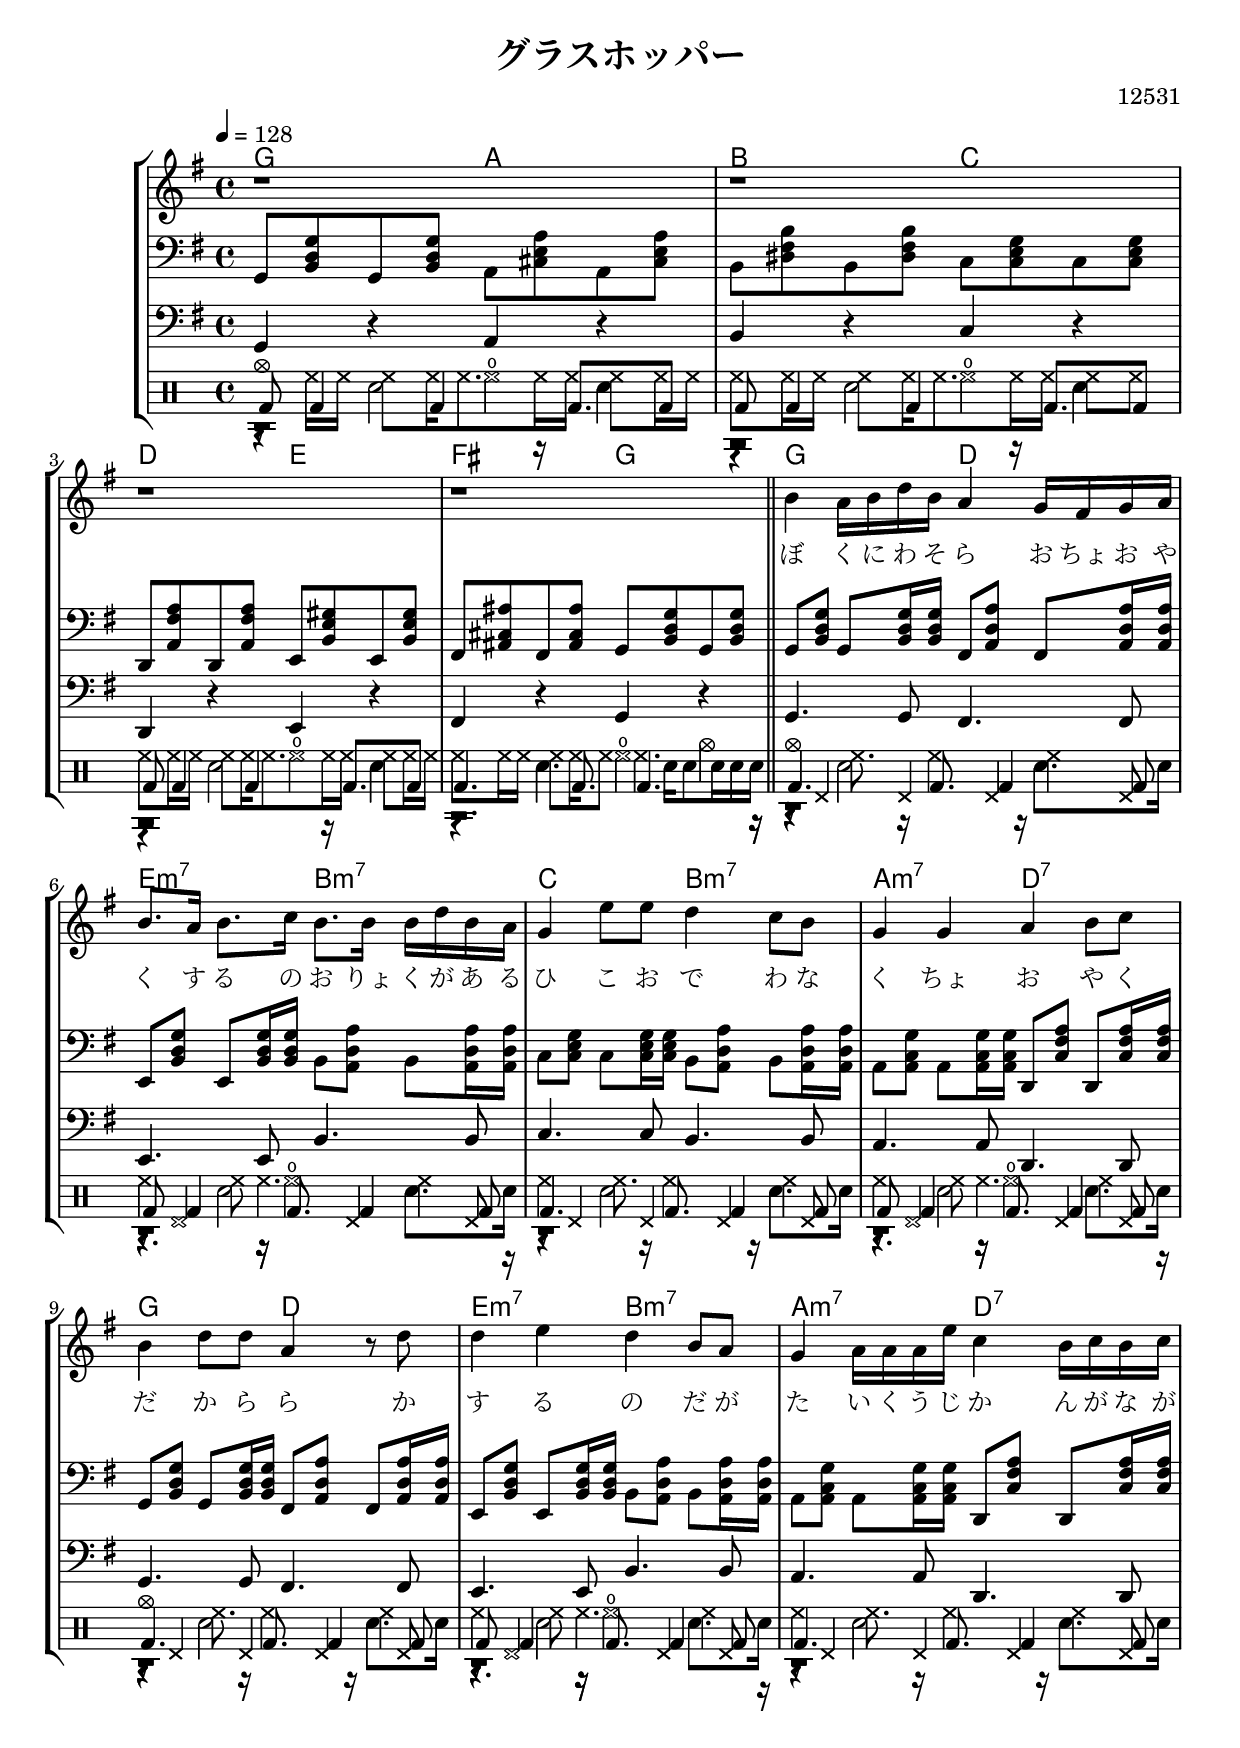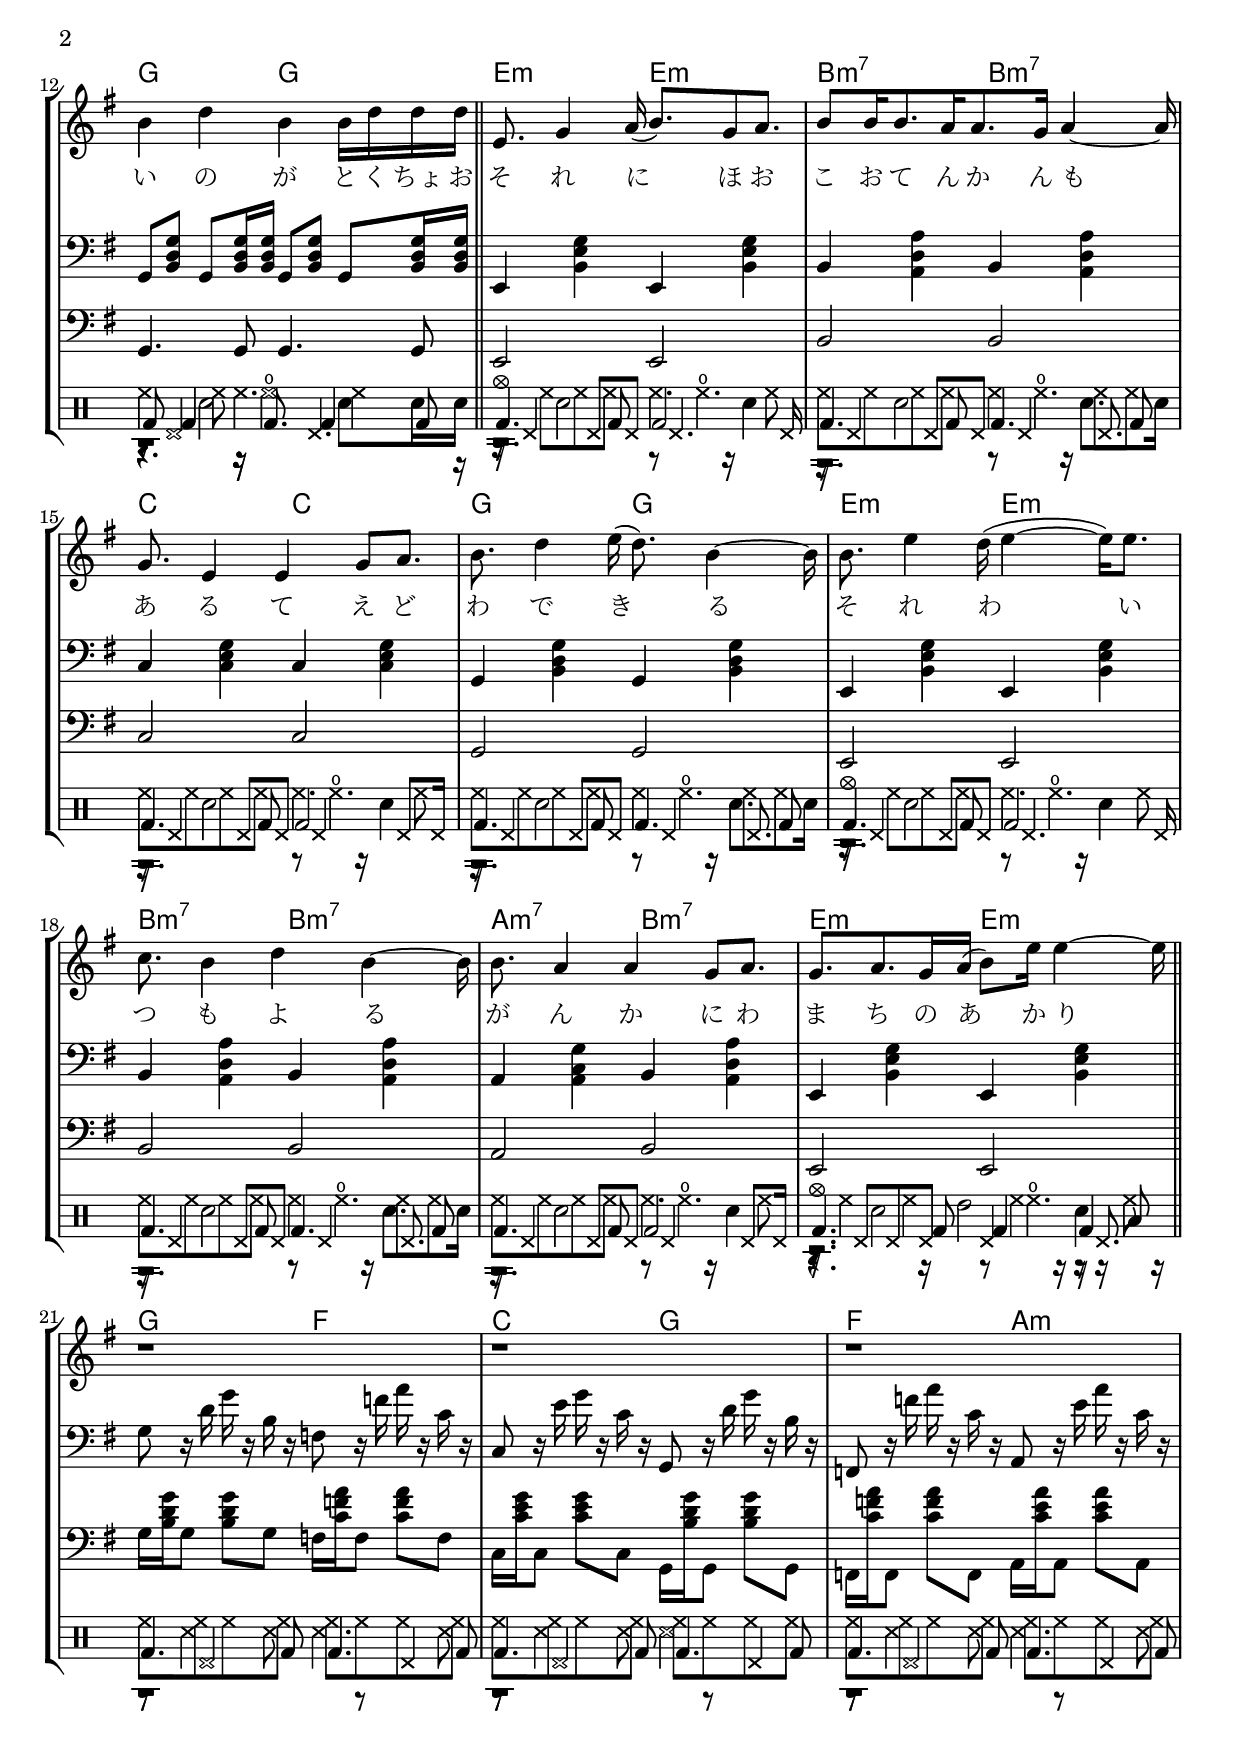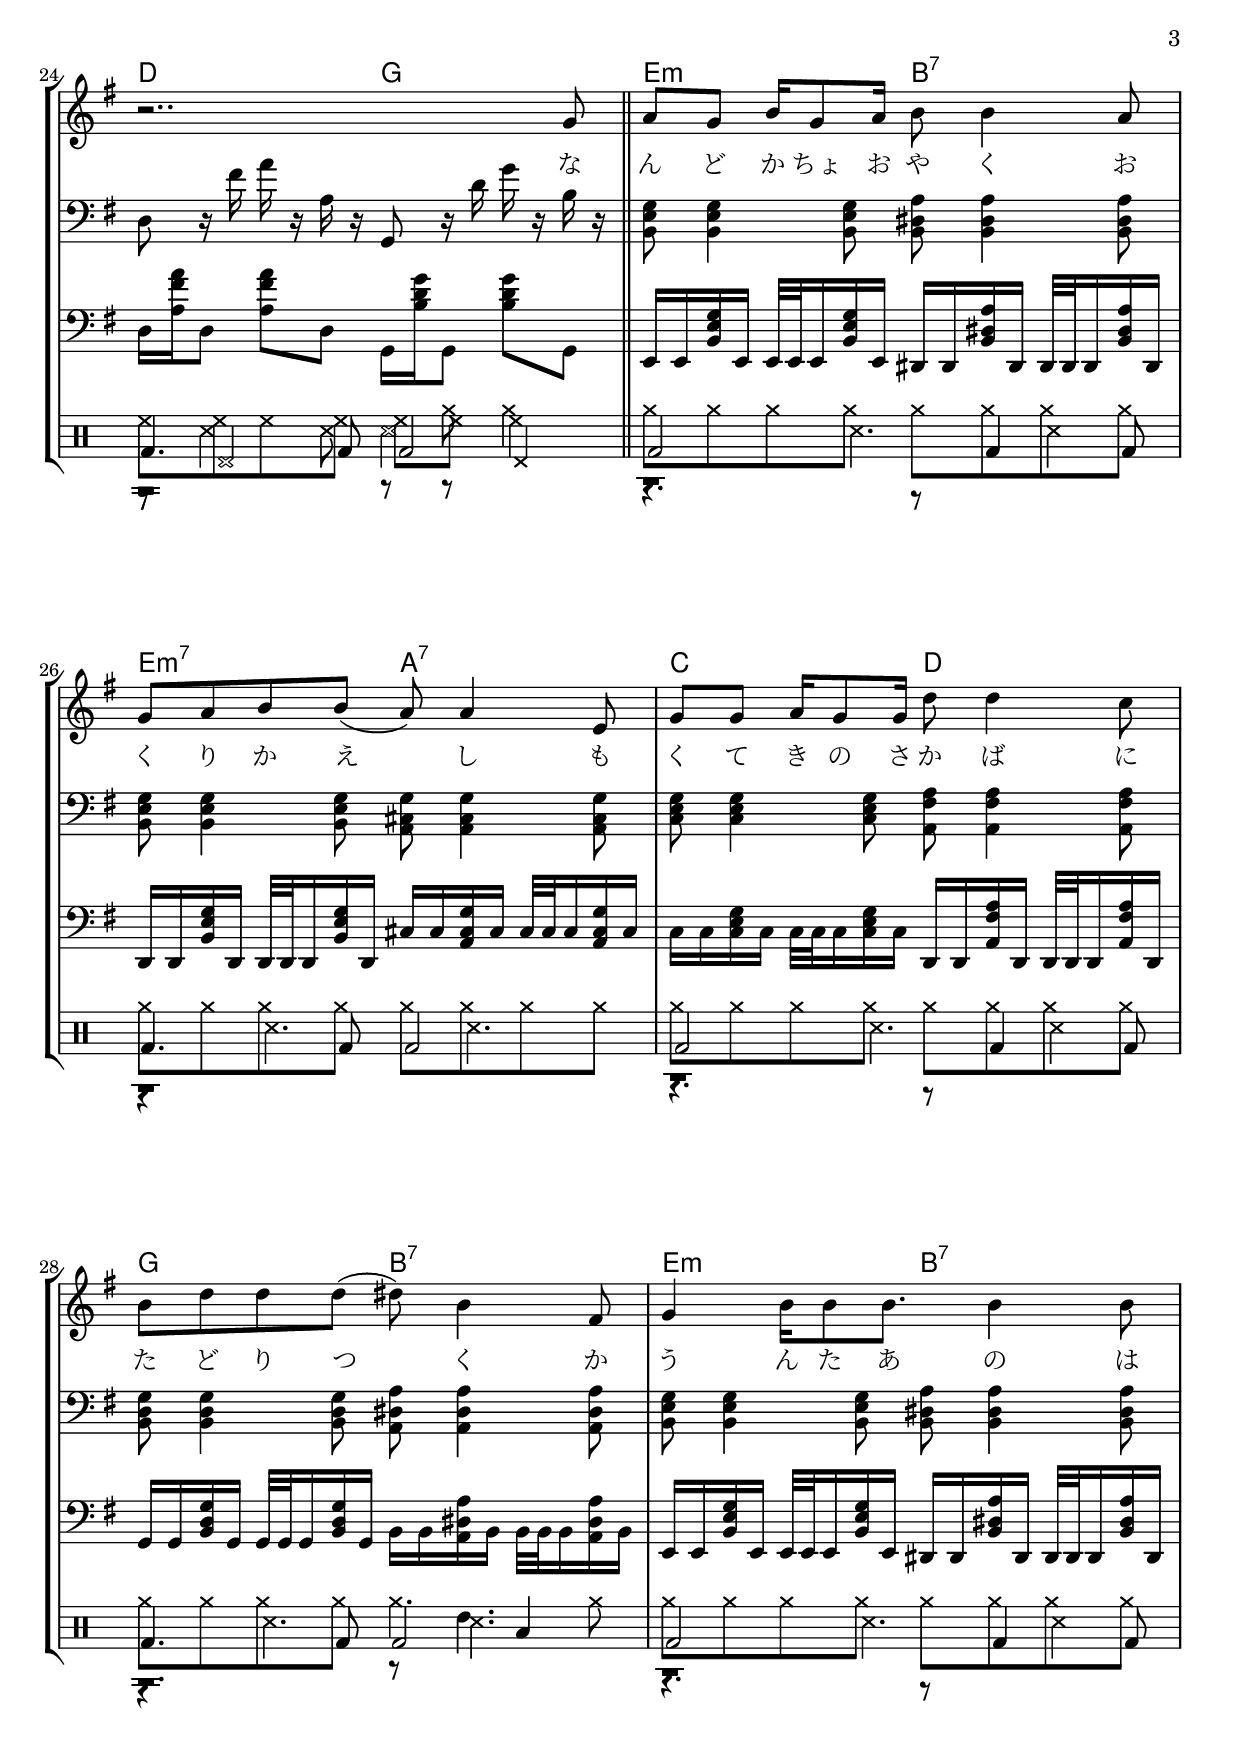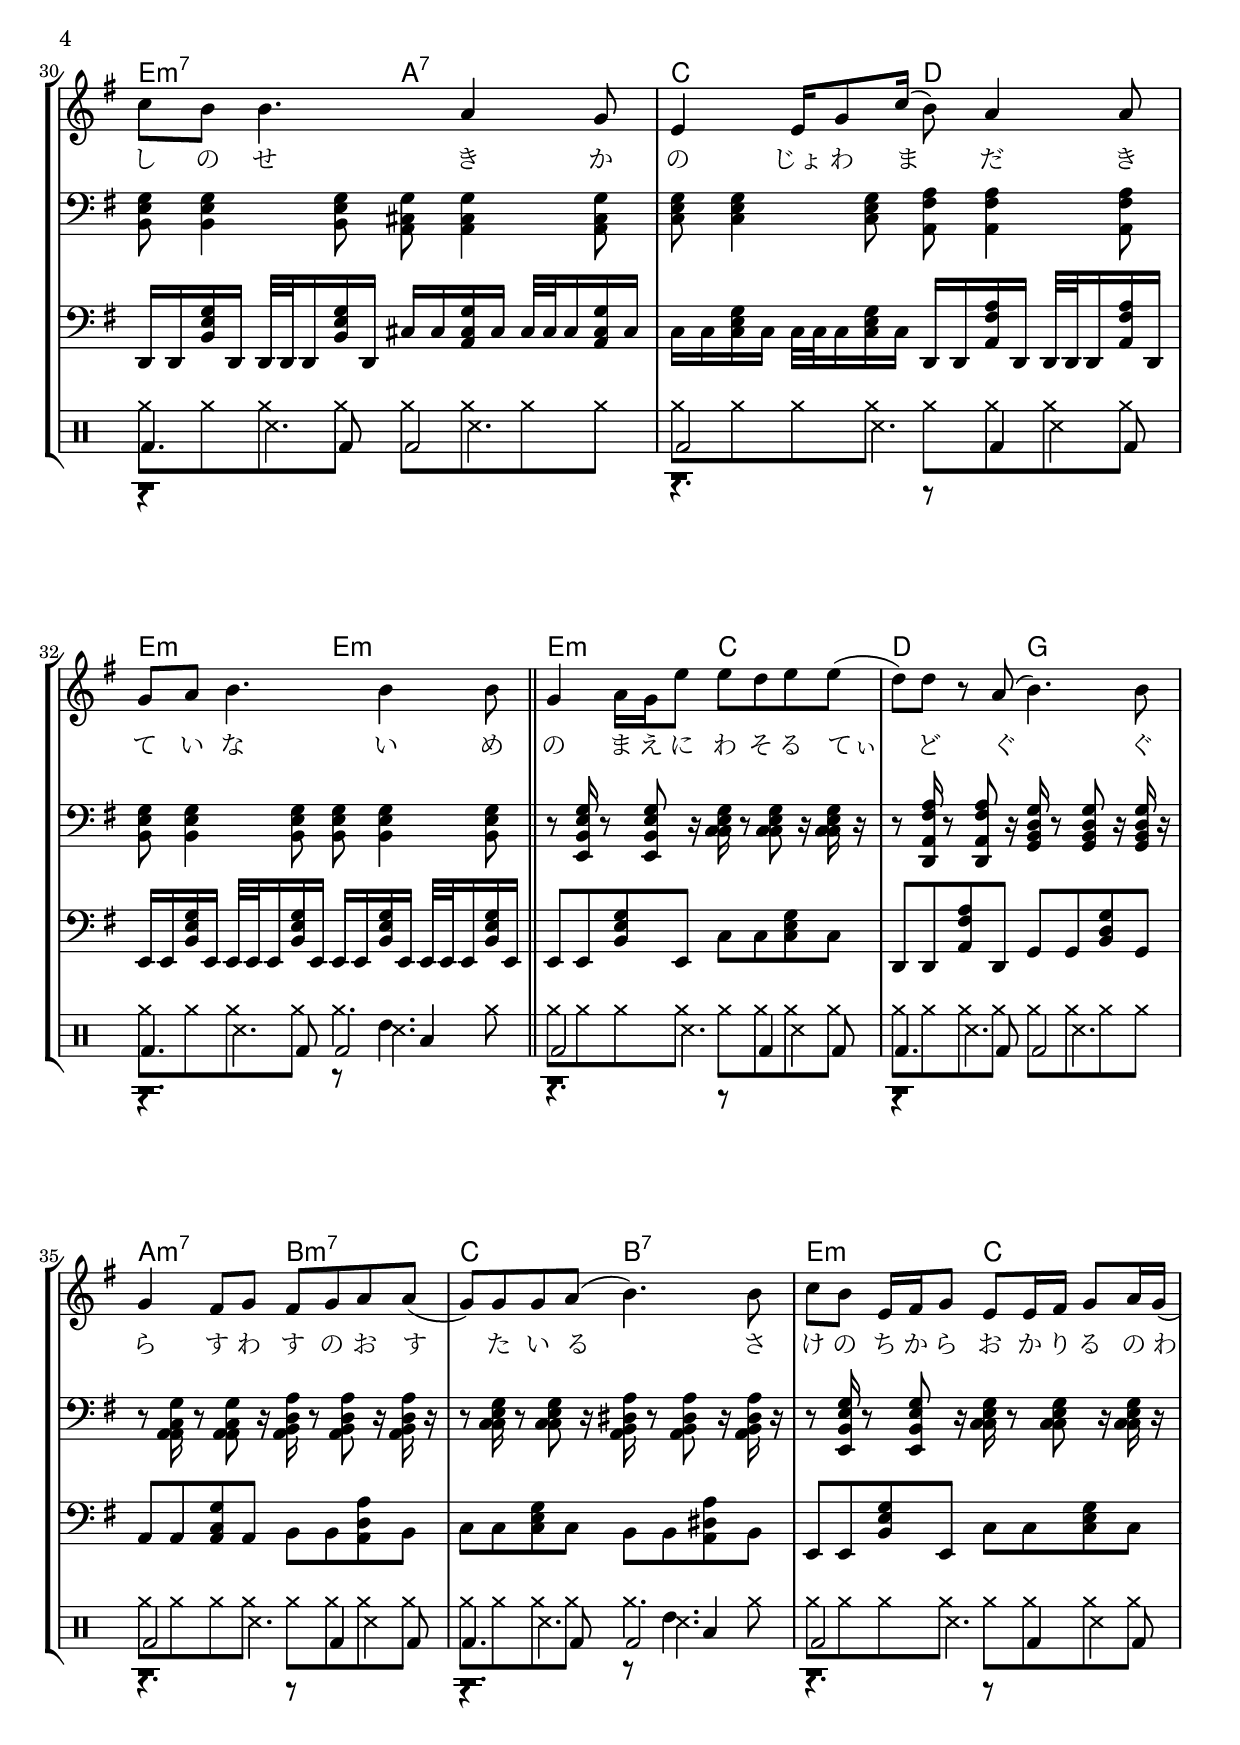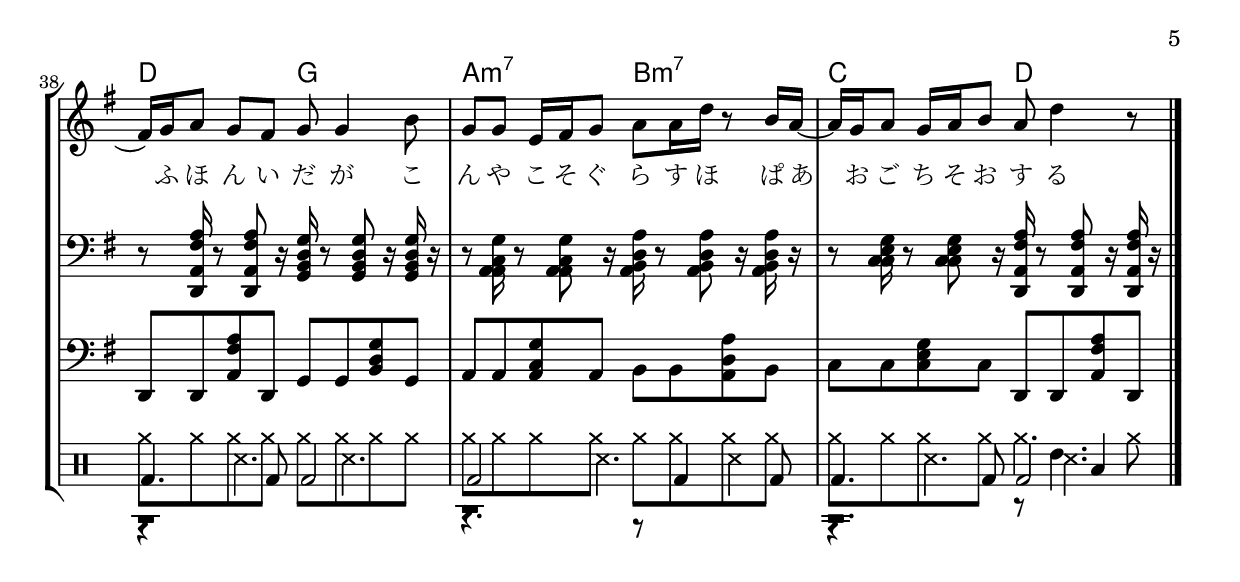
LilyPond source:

\version "2.12.1"

\header {
	title = \markup {グラスホッパー}
	composer = \markup \center-column {12531}
}

harmony = \chordmode {
	g2 a b c d e fis g 

	g d e:min7 b:min7 c b:min7 a:min7 d:7 g d e:min7 b:min7 a:min7 d:7 g g 

	e:m e:m b:min7 b:min7 c c g g e:m e:m b:min7 b:min7 a:min7 b:min7 e:m e:m 

	g f c g f a:m d g 

	e:m b:7 e:min7 a:7 c d g b:7 e:m b:7 e:min7 a:7 c d e:m e:m 

	e:m c d g a:min7 b:min7 c b:7 e:m c d g a:min7 b:min7 c d 
}

melody = {
	\key g \major
	\tempo 4 = 128
	r1 | r1 | r1 | r1   
	\set Staff.midiInstrument = #"mmi0.38"
	 b'4  a'16  b'16  d''16  b'16  a'4  g'16  fis'16  g'16  a'16 
	b'8.  a'16  b'8.  c''16  b'8.  b'16  b'16  d''16  b'16  a'16 
	g'4  e''8  e''8  d''4  c''8  b'8 
	g'4  g'4  a'4  b'8  c''8 
	b'4  d''8  d''8  a'4  r8  d''8 
	d''4  e''4  d''4  b'8  a'8 
	g'4  a'16  a'16  a'16  e''16  c''4  b'16  c''16  b'16  c''16 
	b'4  d''4  b'4  b'16  d''16  d''16  d''16
	\set Staff.midiInstrument = #"mmi0.38"
	 e'8.  g'4  a'16  (b'8.)  g'8  a'8. 
	b'8  b'16  b'8.  a'16  a'8.  g'16  a'4~a'16 
	g'8.  e'4  e'4  g'8  a'8. 
	b'8.  d''4  e''16  (d''8.)  b'4~b'16 
	b'8.  e''4  d''16  (e''4~e''16)  e''8. 
	c''8.  b'4  d''4  b'4~b'16 
	b'8.  a'4  a'4  g'8  a'8. 
	g'8.  a'8.  g'16  a'16  (b'8)  e''16  e''4~e''16
	r1 | r1 | r1 | r2.. 
	\set Staff.midiInstrument = #"mmi0.40"
	g'8 
	a'8  g'8  b'16  g'8  a'16  b'8  b'4  a'8 
	g'8  a'8  b'8  b'8  (a'8)  a'4  e'8 
	g'8  g'8  a'16  g'8  g'16  d''8  d''4  c''8 
	b'8  d''8  d''8  d''8  (dis''8)  b'4  fis'8 
	g'4  b'16  b'8  b'8.  b'4  b'8 
	c''8  b'8  b'4.  a'4  g'8 
	e'4  e'16  g'8  c''16  (b'8)  a'4  a'8 
	g'8  a'8  b'4.  b'4  	\set Staff.midiInstrument = #"mmi0.40"
	b'8 
	g'4  a'16  g'16  e''8  e''8  d''8  e''8  e''8 
	(d''8)  d''8  r8  a'8  (b'4.)  b'8 
	g'4  fis'8  g'8  fis'8  g'8  a'8  a'8 
	(g'8)  g'8  g'8  a'8  (b'4.)  b'8 
	c''8  b'8  e'16  fis'16  g'8  e'8  e'16  fis'16  g'8  a'16  g'16 
	(fis'16)  g'16  a'8  g'8  fis'8  g'8  g'4  b'8 
	g'8  g'8  e'16  fis'16  g'8  a'8  a'16  d''16  r8  b'16  a'16~ 
	a'16  g'16  a'8  g'16  a'16  b'8  a'8  d''4  	r8 	\bar "|."
}

words = \lyricmode {
	
	ぼ  く  に  わ  そ  ら  お  ちょ  お  や  く  す  る  の  お  りょ  く  が  あ  る  ひ  こ  お  で  わ  な  く  ちょ  お  や  く  だ  か  ら  ら  か  す  る  の  だ  が  た  い  く  う  じ  か  ん  が  な  が  い  の  が  と  く  ちょ  お  
	そ  れ  に  ほ  お  こ  お  て  ん  か  ん  も  あ  る  て  え  ど  わ  で  き  る  そ  れ  わ  い  つ  も  よ  る  が  ん  か  に  わ  ま  ち  の  あ  か  り  
	
	な  ん  ど  か  ちょ  お  や  く  お  く  り  か  え  し  も  く  て  き  の  さ  か  ば  に  た  ど  り  つ  く  か  う  ん  た  あ  の  は  し  の  せ  き  か  の  じょ  わ  ま  だ  き  て  い  な  い  
	め  の  ま  え  に  わ  そ  る  てぃ  ど  ぐ  ぐ  ら  す  わ  す  の  お  す  た  い  る  さ  け  の  ち  か  ら  お  か  り  る  の  わ  ふ  ほ  ん  い  だ  が  こ  ん  や  こ  そ  ぐ  ら  す  ほ  ぱ  あ  お  ご  ち  そ  お  す  る  
}

tempochange = {
	\tempo 4 = 128
	r1 | r1 | r1 | r1 \bar "||"
	\tempo 4 = 128
	r1 | r1 | r1 | r1 | r1 | r1 | r1 | r1 \bar "||"
	\tempo 4 = 128
	r1 | r1 | r1 | r1 | r1 | r1 | r1 | r1 \bar "||"
	\tempo 4 = 128
	r1 | r1 | r1 | r1 \bar "||"
	\tempo 4 = 128
	r1 | r1 | r1 | r1 | r1 | r1 | r1 | r1 \bar "||"
	\tempo 4 = 128
	r1 | r1 | r1 | r1 | r1 | r1 | r1 | r1 \bar "|."
}

mainacc = {
	\clef bass
	\set Staff.midiInstrument = #"Synth Bass 2"
	\key g \major
	\tempo 4 = 128
	g,8 <b, d g> g, <b, d g>
	a,8 <cis e a> a, <cis e a>
	b,8 <dis fis b> b, <dis fis b>
	c8 <c e g> c <c e g>
	d,8 <a, fis a> d, <a, fis a>
	e,8 <b, e gis> e, <b, e gis>
	fis,8 <ais, cis ais> fis, <ais, cis ais>
	g,8 <b, d g> g, <b, d g>
	\bar "||"

	\set Staff.midiInstrument = #"Synth Bass 1"
	g,8 <b, d g> g, <b, d g>16 <b, d g>
	fis,8 <a, d a> fis, <a, d a>16 <a, d a>
	e,8 <b, d g> e, <b, d g>16 <b, d g>
	b,8 <a, d a> b, <a, d a>16 <a, d a>
	c8 <c e g> c <c e g>16 <c e g>
	b,8 <a, d a> b, <a, d a>16 <a, d a>
	a,8 <a, c g> a, <a, c g>16 <a, c g>
	d,8 <c fis a> d, <c fis a>16 <c fis a>
	g,8 <b, d g> g, <b, d g>16 <b, d g>
	fis,8 <a, d a> fis, <a, d a>16 <a, d a>
	e,8 <b, d g> e, <b, d g>16 <b, d g>
	b,8 <a, d a> b, <a, d a>16 <a, d a>
	a,8 <a, c g> a, <a, c g>16 <a, c g>
	d,8 <c fis a> d, <c fis a>16 <c fis a>
	g,8 <b, d g> g, <b, d g>16 <b, d g>
	g,8 <b, d g> g, <b, d g>16 <b, d g>
	\bar "||"

	\set Staff.midiInstrument = #"Synth Bass 1"
	e,4 <b, e g>4
	e,4 <b, e g>4
	b,4 <a, d a>4
	b,4 <a, d a>4
	c4 <c e g>4
	c4 <c e g>4
	g,4 <b, d g>4
	g,4 <b, d g>4
	e,4 <b, e g>4
	e,4 <b, e g>4
	b,4 <a, d a>4
	b,4 <a, d a>4
	a,4 <a, c g>4
	b,4 <a, d a>4
	e,4 <b, e g>4
	e,4 <b, e g>4
	\bar "||"

	\set Staff.midiInstrument = #"Electric Piano 1"
	g8r16d'16g'16r16b16r16
	f8r16f'16a'16r16c'16r16
	c8r16e'16g'16r16c'16r16
	g,8r16d'16g'16r16b16r16
	f,8r16f'16a'16r16c'16r16
	a,8r16e'16a'16r16c'16r16
	d8r16fis'16a'16r16a16r16
	g,8r16d'16g'16r16b16r16
	\bar "||"

	\set Staff.midiInstrument = #"Bright Acoustic"
	<b, e g>8 <b, e g>4 <b, e g>8
	<b, dis a>8 <b, dis a>4 <b, dis a>8
	<b, e g>8 <b, e g>4 <b, e g>8
	<a, cis g>8 <a, cis g>4 <a, cis g>8
	<c e g>8 <c e g>4 <c e g>8
	<a, fis a>8 <a, fis a>4 <a, fis a>8
	<b, d g>8 <b, d g>4 <b, d g>8
	<a, dis a>8 <a, dis a>4 <a, dis a>8
	<b, e g>8 <b, e g>4 <b, e g>8
	<b, dis a>8 <b, dis a>4 <b, dis a>8
	<b, e g>8 <b, e g>4 <b, e g>8
	<a, cis g>8 <a, cis g>4 <a, cis g>8
	<c e g>8 <c e g>4 <c e g>8
	<a, fis a>8 <a, fis a>4 <a, fis a>8
	<b, e g>8 <b, e g>4 <b, e g>8
	<b, e g>8 <b, e g>4 <b, e g>8
	\bar "||"

	\set Staff.midiInstrument = #"Bright Acoustic"
	r8 <e, b, e g>16 r8 <e, b, e g>8 r16
	<c c e g>16 r8      <c c e g>8 r16 <c c e g>16 r16
	r8 <d, a, fis a>16 r8 <d, a, fis a>8 r16
	<g, b, d g>16 r8      <g, b, d g>8 r16 <g, b, d g>16 r16
	r8 <a, a, c g>16 r8 <a, a, c g>8 r16
	<b, a, d a>16 r8      <b, a, d a>8 r16 <b, a, d a>16 r16
	r8 <c c e g>16 r8 <c c e g>8 r16
	<b, a, dis a>16 r8      <b, a, dis a>8 r16 <b, a, dis a>16 r16
	r8 <e, b, e g>16 r8 <e, b, e g>8 r16
	<c c e g>16 r8      <c c e g>8 r16 <c c e g>16 r16
	r8 <d, a, fis a>16 r8 <d, a, fis a>8 r16
	<g, b, d g>16 r8      <g, b, d g>8 r16 <g, b, d g>16 r16
	r8 <a, a, c g>16 r8 <a, a, c g>8 r16
	<b, a, d a>16 r8      <b, a, d a>8 r16 <b, a, d a>16 r16
	r8 <c c e g>16 r8 <c c e g>8 r16
	<d, a, fis a>16 r8      <d, a, fis a>8 r16 <d, a, fis a>16 r16
	\bar "|."
}

subacc = {
	\clef bass
	\set Staff.midiInstrument = #"Steel Drums"
	\key g \major
	\tempo 4 = 128
	g,4 r4
	a,4 r4
	b,4 r4
	c4 r4
	d,4 r4
	e,4 r4
	fis,4 r4
	g,4 r4
	\bar "||"

	\set Staff.midiInstrument = #"Steel Drums"
	g,4.g,8
	fis,4.fis,8
	e,4.e,8
	b,4.b,8
	c4.c8
	b,4.b,8
	a,4.a,8
	d,4.d,8
	g,4.g,8
	fis,4.fis,8
	e,4.e,8
	b,4.b,8
	a,4.a,8
	d,4.d,8
	g,4.g,8
	g,4.g,8
	\bar "||"

	\set Staff.midiInstrument = #"Steel Drums"
	e,2
	e,2
	b,2
	b,2
	c2
	c2
	g,2
	g,2
	e,2
	e,2
	b,2
	b,2
	a,2
	b,2
	e,2
	e,2
	\bar "||"

	\set Staff.midiInstrument = #"Alto Sax"
	g16 <b d' g'>16 g8 <b d' g'>8 g8
	f16 <c' f' a'>16 f8 <c' f' a'>8 f8
	c16 <c' e' g'>16 c8 <c' e' g'>8 c8
	g,16 <b d' g'>16 g,8 <b d' g'>8 g,8
	f,16 <c' f' a'>16 f,8 <c' f' a'>8 f,8
	a,16 <c' e' a'>16 a,8 <c' e' a'>8 a,8
	d16 <a fis' a'>16 d8 <a fis' a'>8 d8
	g,16 <b d' g'>16 g,8 <b d' g'>8 g,8
	\bar "||"

	\set Staff.midiInstrument = #"Alto Sax"
	e,16 e,16 <b, e g>16 e,16   e,32 e,32 e,16 <b, e g>16 e,16
	dis,16 dis,16 <b, dis a>16 dis,16   dis,32 dis,32 dis,16 <b, dis a>16 dis,16
	d,16 d,16 <b, e g>16 d,16   d,32 d,32 d,16 <b, e g>16 d,16
	cis16 cis16 <a, cis g>16 cis16   cis32 cis32 cis16 <a, cis g>16 cis16
	c16 c16 <c e g>16 c16   c32 c32 c16 <c e g>16 c16
	d,16 d,16 <a, fis a>16 d,16   d,32 d,32 d,16 <a, fis a>16 d,16
	g,16 g,16 <b, d g>16 g,16   g,32 g,32 g,16 <b, d g>16 g,16
	b,16 b,16 <a, dis a>16 b,16   b,32 b,32 b,16 <a, dis a>16 b,16
	e,16 e,16 <b, e g>16 e,16   e,32 e,32 e,16 <b, e g>16 e,16
	dis,16 dis,16 <b, dis a>16 dis,16   dis,32 dis,32 dis,16 <b, dis a>16 dis,16
	d,16 d,16 <b, e g>16 d,16   d,32 d,32 d,16 <b, e g>16 d,16
	cis16 cis16 <a, cis g>16 cis16   cis32 cis32 cis16 <a, cis g>16 cis16
	c16 c16 <c e g>16 c16   c32 c32 c16 <c e g>16 c16
	d,16 d,16 <a, fis a>16 d,16   d,32 d,32 d,16 <a, fis a>16 d,16
	e,16 e,16 <b, e g>16 e,16   e,32 e,32 e,16 <b, e g>16 e,16
	e,16 e,16 <b, e g>16 e,16   e,32 e,32 e,16 <b, e g>16 e,16
	\bar "||"

	\set Staff.midiInstrument = #"Alto Sax"
	e,8 e,8 <b, e g>8 e,8
	c8 c8 <c e g>8 c8
	d,8 d,8 <a, fis a>8 d,8
	g,8 g,8 <b, d g>8 g,8
	a,8 a,8 <a, c g>8 a,8
	b,8 b,8 <a, d a>8 b,8
	c8 c8 <c e g>8 c8
	b,8 b,8 <a, dis a>8 b,8
	e,8 e,8 <b, e g>8 e,8
	c8 c8 <c e g>8 c8
	d,8 d,8 <a, fis a>8 d,8
	g,8 g,8 <b, d g>8 g,8
	a,8 a,8 <a, c g>8 a,8
	b,8 b,8 <a, d a>8 b,8
	c8 c8 <c e g>8 c8
	d,8 d,8 <a, fis a>8 d,8
	\bar "|."
}

percA = {
	\drummode {
	r2 hho2  |r2 hho2  |r2 hho2  |r2 hho2  \bar "||"
	r4 hh8. hh4 r16 hh4  |hh4 hh8 hh4. hh4  |hh4 hh8. hh4 r16 hh4  |hh4 hh8 hh4. hh4  |r4 hh8. hh4 r16 hh4  |hh4 hh8 hh4. hh4  |hh4 hh8. hh4 r16 hh4  |hh4 hh8 hh4. hh4  \bar "||"
	r2 r8 hho4.  |r2 r8 hho4.  |r2 r8 hho4.  |r2 r8 hho4.  |r2 r8 hho4.  |r2 r8 hho4.  |r2 r8 hho4.  |r2 r8 hho4.  \bar "||"
	hh8 hh8 hh8 hh8 hh8 hh8 hh8 hh8  |hh8 hh8 hh8 hh8 hh8 hh8 hh8 hh8  |hh8 hh8 hh8 hh8 hh8 hh8 hh8 hh8  |hh8 hh8 hh8 hh8 hh8 hh8 hh4  \bar "||"
	bd2 r8 bd4 bd8  |bd4. bd8 bd2  |bd2 r8 bd4 bd8  |bd4. bd8 bd2  |bd2 r8 bd4 bd8  |bd4. bd8 bd2  |bd2 r8 bd4 bd8  |bd4. bd8 bd2  \bar "||"
	bd2 r8 bd4 bd8  |bd4. bd8 bd2  |bd2 r8 bd4 bd8  |bd4. bd8 bd2  |bd2 r8 bd4 bd8  |bd4. bd8 bd2  |bd2 r8 bd4 bd8  |bd4. bd8 bd2  \bar "|."
	}
}

percB = {
	\drummode {
	r8 hh16 hh16 hh8 hh16 hh8. hh16 hh16 hh8 hh16 hh16  |hh8 hh16 hh16 hh8 hh16 hh8. hh16 hh16 hh8 hh8  |hh8 hh16 hh16 hh8 hh16 hh8. hh16 hh16 hh8 hh16 hh16  |hh8 hh16 hh16 hh8 hh16 hh8 hh4. r16  \bar "||"
	r8 hhp4 hhp4 hhp4 hhp8  |r8 hhp2 hhp4 hhp8  |r8 hhp4 hhp4 hhp4 hhp8  |r8 hhp2 hhp4 hhp8  |r8 hhp4 hhp4 hhp4 hhp8  |r8 hhp2 hhp4 hhp8  |r8 hhp4 hhp4 hhp4 hhp8  |r8 hhp2 hhp4.  \bar "||"
	r8 hh8 hh8 hh8 hh4. hh8  |hh8 hh8 hh8 hh8 hh4 hh8 hh8  |hh8 hh8 hh8 hh8 hh4. hh8  |hh8 hh8 hh8 hh8 hh4 hh8 hh8  |r8 hh8 hh8 hh8 hh4. hh8  |hh8 hh8 hh8 hh8 hh4 hh8 hh8  |hh8 hh8 hh8 hh8 hh4. hh8  |r16 hh4 hh4 hh4 r16 hh8  \bar "||"
	bd4. bd8 bd4. bd8  |bd4. bd8 bd4. bd8  |bd4. bd8 bd4. bd8  |bd4. bd8 bd2  \bar "||"
	r4. ss4. ss4  |r4 ss4. ss4.  |r4. ss4. ss4  |r4 ss4. ss4.  |r4. ss4. ss4  |r4 ss4. ss4.  |r4. ss4. ss4  |r4 ss4. ss4.  \bar "||"
	r4. ss4. ss4  |r4 ss4. ss4.  |r4. ss4. ss4  |r4 ss4. ss4.  |r4. ss4. ss4  |r4 ss4. ss4.  |r4. ss4. ss4  |r4 ss4. ss4.  \bar "|."
	}
}

percC = {
	\drummode {
	r4 sn2 sn4  |r4 sn2 sn4  |r4 sn2 sn4  |r4 sn4. sn16 sn8 sn16 sn16 sn16  \bar "||"
	r4 sn2 sn8. sn16  |r4 sn2 sn8. sn16  |r4 sn2 sn8. sn16  |r4 sn2 sn8. sn16  |r4 sn2 sn8. sn16  |r4 sn2 sn8. sn16  |r4 sn2 sn8. sn16  |r4 sn2 sn8 sn16 sn16  \bar "||"
	r16 hhp4 hhp8 hhp8 hhp4. hhp16  |r16 hhp4 hhp8 hhp8 hhp4 hhp8.  |r16 hhp4 hhp8 hhp8 hhp4 hhp8 hhp16  |r16 hhp4 hhp8 hhp8 hhp4 hhp8.  |r16 hhp4 hhp8 hhp8 hhp4. hhp16  |r16 hhp4 hhp8 hhp8 hhp4 hhp8.  |r16 hhp4 hhp8 hhp8 hhp4 hhp8 hhp16  |r8 hhp8 hhp8 hhp8 hhp4 r16 hhp8.  \bar "||"
	r8 ss4 ss8 ss4. ss8  |r8 ss4 ss8 ss2  |r8 ss4 ss8 ss4. ss8  |r8 ss4 ss8 ss2  \bar "||"
	cymr8 cymr8 cymr8 cymr8 cymr8 cymr8 cymr8 cymr8  |cymr8 cymr8 cymr8 cymr8 cymr8 cymr8 cymr8 cymr8  |cymr8 cymr8 cymr8 cymr8 cymr8 cymr8 cymr8 cymr8  |cymr8 cymr8 cymr8 cymr8 cymr4. cymr8  |cymr8 cymr8 cymr8 cymr8 cymr8 cymr8 cymr8 cymr8  |cymr8 cymr8 cymr8 cymr8 cymr8 cymr8 cymr8 cymr8  |cymr8 cymr8 cymr8 cymr8 cymr8 cymr8 cymr8 cymr8  |cymr8 cymr8 cymr8 cymr8 cymr4. cymr8  \bar "||"
	cymr8 cymr8 cymr8 cymr8 cymr8 cymr8 cymr8 cymr8  |cymr8 cymr8 cymr8 cymr8 cymr8 cymr8 cymr8 cymr8  |cymr8 cymr8 cymr8 cymr8 cymr8 cymr8 cymr8 cymr8  |cymr8 cymr8 cymr8 cymr8 cymr4. cymr8  |cymr8 cymr8 cymr8 cymr8 cymr8 cymr8 cymr8 cymr8  |cymr8 cymr8 cymr8 cymr8 cymr8 cymr8 cymr8 cymr8  |cymr8 cymr8 cymr8 cymr8 cymr8 cymr8 cymr8 cymr8  |cymr8 cymr8 cymr8 cymr8 cymr4. cymr8  \bar "|."
	}
}

percD = {
	\drummode {
	bd8 bd4 bd4 r16 bd8. bd8  |bd8 bd4 bd4 r16 bd8. bd8  |bd8 bd4 bd4 r16 bd8. bd8  |bd4. bd8. bd4. r16  \bar "||"
	bd4. r16 bd8. bd4 bd8  |bd8 bd4 r16 bd8. bd4 bd8  |bd4. r16 bd8. bd4 bd8  |bd8 bd4 r16 bd8. bd4 bd8  |bd4. r16 bd8. bd4 bd8  |bd8 bd4 r16 bd8. bd4 bd8  |bd4. r16 bd8. bd4 bd8  |bd8 bd4 r16 bd8. bd4 bd8  \bar "||"
	r8. sn2 r16 sn4  |r8. sn2 r16 sn8. sn16  |r8. sn2 r16 sn4  |r8. sn2 r16 sn8. sn16  |r8. sn2 r16 sn4  |r8. sn2 r16 sn8. sn16  |r8. sn2 r16 sn4  |r8. sn2 r16 sn4  \bar "||"
	r8 hhp2 r8 hhp4  |r8 hhp2 r8 hhp4  |r8 hhp2 r8 hhp4  |r8 hhp2 r8 hhp4  \bar "||"
	r1 |r1 |r1 |r2. toml4  |r1 |r1 |r1 |r2. toml4  \bar "||"
	r1 |r1 |r1 |r2. toml4  |r1 |r1 |r1 |r2. toml4  \bar "|."
	}
}

percE = {
	\drummode {
	cymc1  |r1 |r1 |r2. cymc4  \bar "||"
	r1  |r4. r16 hho2 r16  |r1  |r4. r16 hho2 r16  |r1  |r4. r16 hho2 r16  |r1  |r4. r16 hho2 r16  \bar "||"
	bd4. bd8 bd2  |bd4. bd8 bd4. bd8  |bd4. bd8 bd2  |bd4. bd8 bd4. bd8  |bd4. bd8 bd2  |bd4. bd8 bd4. bd8  |bd4. bd8 bd2  |bd4. bd8 bd4 bd4  \bar "||"
	r1  |r1  |r1  |r2 r8 cymr8 cymr4  \bar "||"
	r1 |r1 |r1 |r2 r8 tommh4.  |r1 |r1 |r1 |r2 r8 tommh4.  \bar "||"
	r1 |r1 |r1 |r2 r8 tommh4.  |r1 |r1 |r1 |r2 r8 tommh4.  \bar "|."
	}
}

percF = {
	\drummode {
	r1 | r1 | r1 | r1 \bar "||"
	cymc1  |r1 |r1 |r1 |cymc1  |r1 |r1 |r1 \bar "||"
	cymc1  |r1 |r1 |r1 |cymc1  |r1 |r1 |cymc1  \bar "||"
	r1 | r1 | r1 | r1 \bar "||"
	r1 | r1 | r1 | r1 | r1 | r1 | r1 | r1 \bar "||"
	r1 | r1 | r1 | r1 | r1 | r1 | r1 | r1 \bar "|."
	}
}

percG = {
	\drummode {
	r1 | r1 | r1 | r1 \bar "||"
	r1 | r1 | r1 | r1 | r1 | r1 | r1 | r1 \bar "||"
	r1 |r1 |r1 |r1 |r1 |r1 |r1 |r4. r16 tommh2 r16  \bar "||"
	r1 | r1 | r1 | r1 \bar "||"
	r1 | r1 | r1 | r1 | r1 | r1 | r1 | r1 \bar "||"
	r1 | r1 | r1 | r1 | r1 | r1 | r1 | r1 \bar "|."
	}
}

percH = {
	\drummode {
	r1 | r1 | r1 | r1 \bar "||"
	r1 | r1 | r1 | r1 | r1 | r1 | r1 | r1 \bar "||"
	r1 |r1 |r1 |r1 |r1 |r1 |r1 |r2. r8 toml8  \bar "||"
	r1 | r1 | r1 | r1 \bar "||"
	r1 | r1 | r1 | r1 | r1 | r1 | r1 | r1 \bar "||"
	r1 | r1 | r1 | r1 | r1 | r1 | r1 | r1 \bar "|."
	}
}

\score {
	<<
		\new StaffGroup <<
			\new ChordNames {\harmony}
			\new Voice = "melody" {\melody}
			\new Lyrics \lyricsto "melody" \words
			\new Staff = "mainacc" {\mainacc}
			\new Staff = "subacc" {\subacc}
			\new DrumStaff <<
				\new DrumVoice {\percA}
				\new DrumVoice {\percB}
				\new DrumVoice {\percC}
				\new DrumVoice {\percD}
				\new DrumVoice {\percE}
				\new DrumVoice {\percF}
				\new DrumVoice {\percG}
				\new DrumVoice {\percH}
			>>
		>>
	>>
	\layout { }
}
